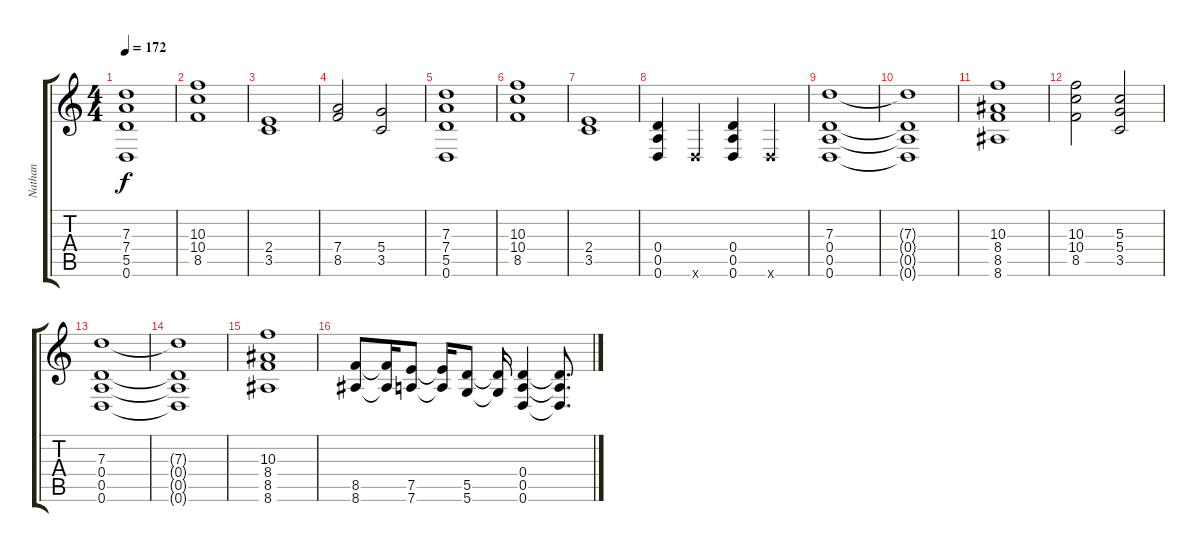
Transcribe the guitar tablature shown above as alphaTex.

\track ("Nathan" "Nathan") {instrument distortionguitar}
\staff {score tabs}
\tuning (E4 B3 G3 D3 A2 D2) {hide}
\ts (4 4)
\tempo 172
\clef g2
\ks c
(7.3 7.4 5.5 0.6).1{dy f} |
(10.3 10.4 8.5).1 |
(2.4 3.5).1 |
(7.4 8.5).2 (5.4 3.5).2 |
(7.3 7.4 5.5 0.6).1 |
(10.3 10.4 8.5).1 |
(2.4 3.5).1 |
(0.4 0.5 0.6).4 0.6{x}.4 (0.4 0.5 0.6).4 0.6{x}.4 |
(7.3 0.4 0.5 0.6).1 |
(7.3{t} 0.4{t} 0.5{t} 0.6{t}).1 |
(10.3 8.4 8.5 8.6).1 |
(10.3 10.4 8.5).2 (5.3 5.4 3.5).2 |
(7.3 0.4 0.5 0.6).1 |
(7.3{t} 0.4{t} 0.5{t} 0.6{t}).1 |
(10.3 8.4 8.5 8.6).1 |
(8.5 8.6).8 (8.5{t} 8.6{t}).16 (7.5 7.6).8 (7.5{t} 7.6{t}).16 (5.5 5.6).8 (5.5{t} 5.6{t}).16 (0.4 0.5 0.6).4 (0.4{t} 0.5{t} 0.6{t}).8{d}
